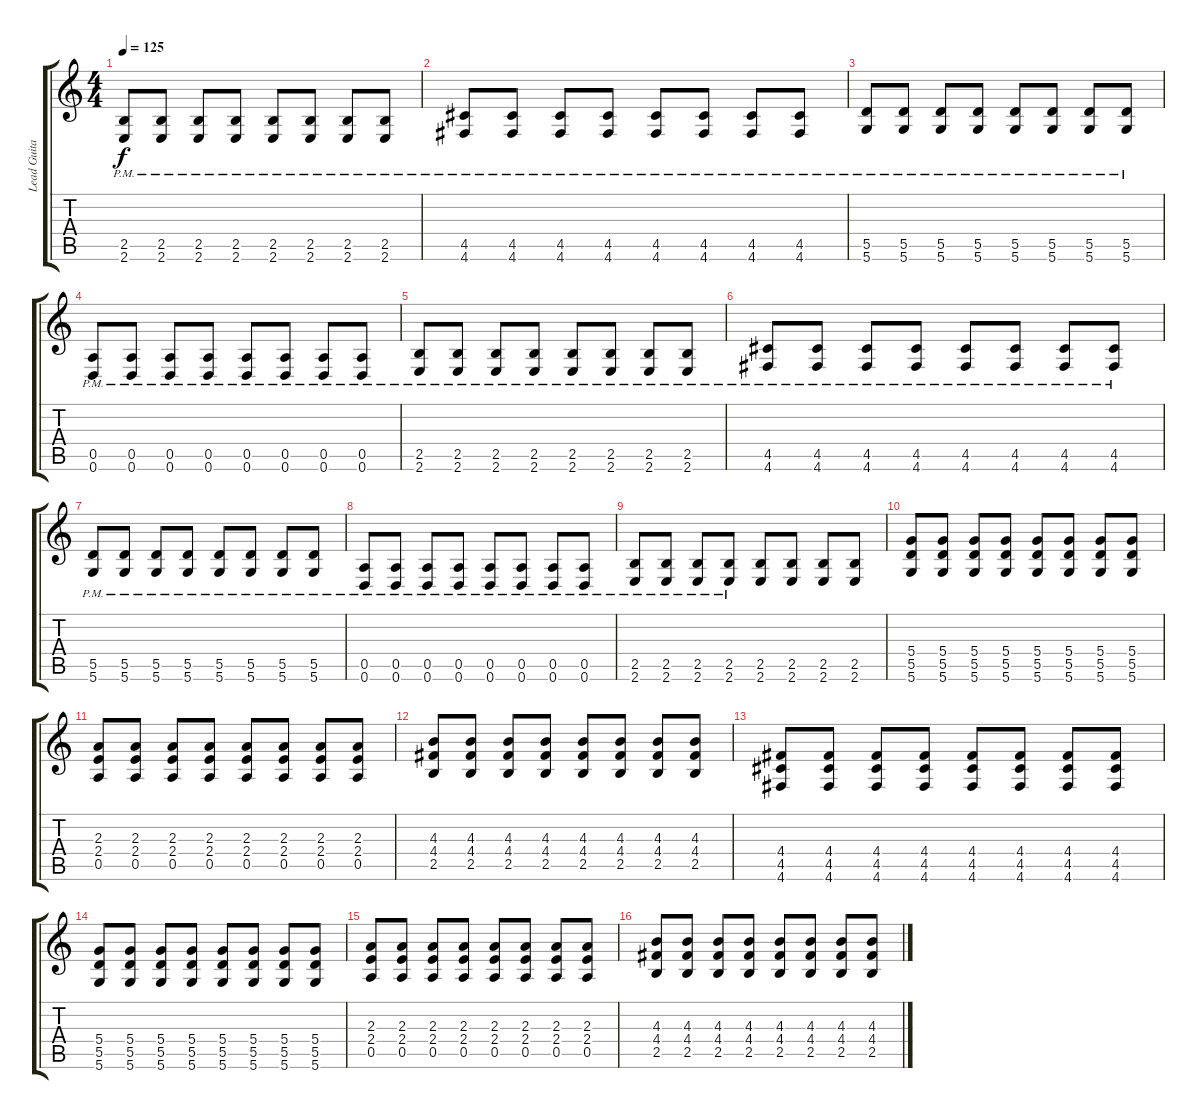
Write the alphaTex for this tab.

\track ("Lead Guitar" "Lead Guita") {instrument distortionguitar}
\staff {score tabs}
\tuning (E4 B3 G3 D3 A2 D2) {hide}
\ts (4 4)
\tempo 125
\clef g2
\ks c
(2.5{pm} 2.6{pm}).8{dy f} (2.5{pm} 2.6{pm}).8 (2.5{pm} 2.6{pm}).8 (2.5{pm} 2.6{pm}).8 (2.5{pm} 2.6{pm}).8 (2.5{pm} 2.6{pm}).8 (2.5{pm} 2.6{pm}).8 (2.5{pm} 2.6{pm}).8 |
(4.5{pm} 4.6{pm}).8 (4.5{pm} 4.6{pm}).8 (4.5{pm} 4.6{pm}).8 (4.5{pm} 4.6{pm}).8 (4.5{pm} 4.6{pm}).8 (4.5{pm} 4.6{pm}).8 (4.5{pm} 4.6{pm}).8 (4.5{pm} 4.6{pm}).8 |
(5.5{pm} 5.6{pm}).8 (5.5{pm} 5.6{pm}).8 (5.5{pm} 5.6{pm}).8 (5.5{pm} 5.6{pm}).8 (5.5{pm} 5.6{pm}).8 (5.5{pm} 5.6{pm}).8 (5.5{pm} 5.6{pm}).8 (5.5{pm} 5.6{pm}).8 |
(0.5{pm} 0.6{pm}).8 (0.5{pm} 0.6{pm}).8 (0.5{pm} 0.6{pm}).8 (0.5{pm} 0.6{pm}).8 (0.5{pm} 0.6{pm}).8 (0.5{pm} 0.6{pm}).8 (0.5{pm} 0.6{pm}).8 (0.5{pm} 0.6{pm}).8 |
(2.5{pm} 2.6{pm}).8 (2.5{pm} 2.6{pm}).8 (2.5{pm} 2.6{pm}).8 (2.5{pm} 2.6{pm}).8 (2.5{pm} 2.6{pm}).8 (2.5{pm} 2.6{pm}).8 (2.5{pm} 2.6{pm}).8 (2.5{pm} 2.6{pm}).8 |
(4.5{pm} 4.6{pm}).8 (4.5{pm} 4.6{pm}).8 (4.5{pm} 4.6{pm}).8 (4.5{pm} 4.6{pm}).8 (4.5{pm} 4.6{pm}).8 (4.5{pm} 4.6{pm}).8 (4.5{pm} 4.6{pm}).8 (4.5{pm} 4.6{pm}).8 |
(5.5{pm} 5.6{pm}).8 (5.5{pm} 5.6{pm}).8 (5.5{pm} 5.6{pm}).8 (5.5{pm} 5.6{pm}).8 (5.5{pm} 5.6{pm}).8 (5.5{pm} 5.6{pm}).8 (5.5{pm} 5.6{pm}).8 (5.5{pm} 5.6{pm}).8 |
(0.5{pm} 0.6{pm}).8 (0.5{pm} 0.6{pm}).8 (0.5{pm} 0.6{pm}).8 (0.5{pm} 0.6{pm}).8 (0.5{pm} 0.6{pm}).8 (0.5{pm} 0.6{pm}).8 (0.5{pm} 0.6{pm}).8 (0.5{pm} 0.6{pm}).8 |
(2.5{pm} 2.6).8 (2.5{pm} 2.6).8 (2.5{pm} 2.6).8 (2.5{pm} 2.6).8 (2.5 2.6).8 (2.5 2.6).8 (2.5 2.6).8 (2.5 2.6).8 |
(5.4 5.5 5.6).8 (5.4 5.5 5.6).8 (5.4 5.5 5.6).8 (5.4 5.5 5.6).8 (5.4 5.5 5.6).8 (5.4 5.5 5.6).8 (5.4 5.5 5.6).8 (5.4 5.5 5.6).8 |
(2.3 2.4 0.5).8 (2.3 2.4 0.5).8 (2.3 2.4 0.5).8 (2.3 2.4 0.5).8 (2.3 2.4 0.5).8 (2.3 2.4 0.5).8 (2.3 2.4 0.5).8 (2.3 2.4 0.5).8 |
(4.3 4.4 2.5).8 (4.3 4.4 2.5).8 (4.3 4.4 2.5).8 (4.3 4.4 2.5).8 (4.3 4.4 2.5).8 (4.3 4.4 2.5).8 (4.3 4.4 2.5).8 (4.3 4.4 2.5).8 |
(4.4 4.5 4.6).8 (4.4 4.5 4.6).8 (4.4 4.5 4.6).8 (4.4 4.5 4.6).8 (4.4 4.5 4.6).8 (4.4 4.5 4.6).8 (4.4 4.5 4.6).8 (4.4 4.5 4.6).8 |
(5.4 5.5 5.6).8 (5.4 5.5 5.6).8 (5.4 5.5 5.6).8 (5.4 5.5 5.6).8 (5.4 5.5 5.6).8 (5.4 5.5 5.6).8 (5.4 5.5 5.6).8 (5.4 5.5 5.6).8 |
(2.3 2.4 0.5).8 (2.3 2.4 0.5).8 (2.3 2.4 0.5).8 (2.3 2.4 0.5).8 (2.3 2.4 0.5).8 (2.3 2.4 0.5).8 (2.3 2.4 0.5).8 (2.3 2.4 0.5).8 |
(4.3 4.4 2.5).8 (4.3 4.4 2.5).8 (4.3 4.4 2.5).8 (4.3 4.4 2.5).8 (4.3 4.4 2.5).8 (4.3 4.4 2.5).8 (4.3 4.4 2.5).8 (4.3 4.4 2.5).8
